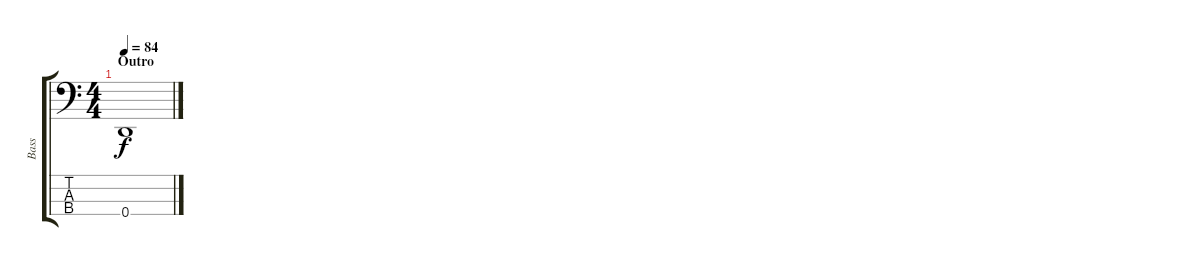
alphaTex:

\track ("Bass" "Bass") {instrument electricbassfinger}
\staff {score tabs}
\tuning (F2 C2 G1 D1) {hide}
\ts (4 4)
\section ("" "Outro")
\tempo 84
\clef f4
\ks c
0.4.1{dy f}
